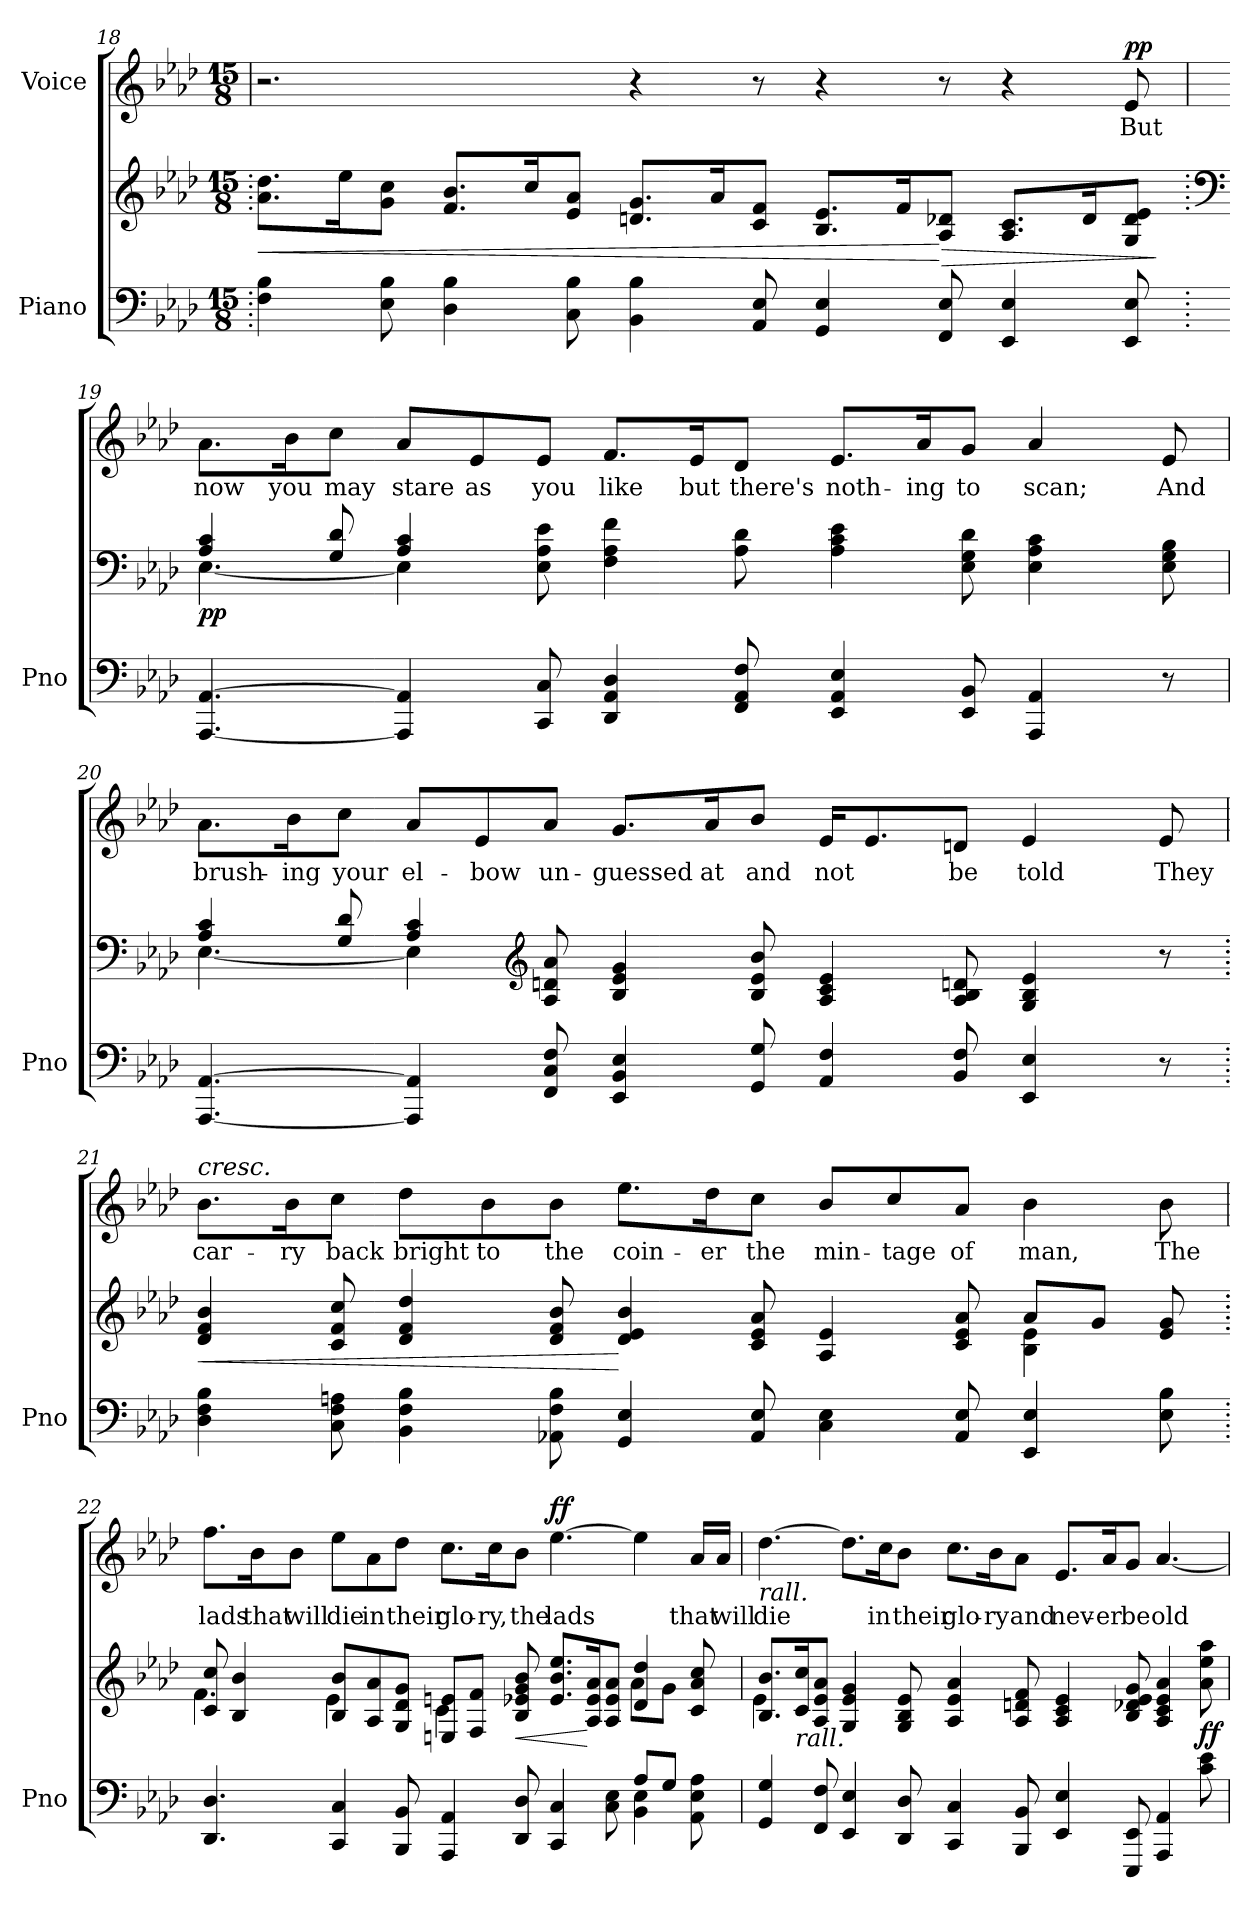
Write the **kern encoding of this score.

**kern	**kern	**dynam	**kern	**text	**dynam
*part2	*part2	*part2	*part1	*part1	*part1
*staff3	*staff2	*staff2/3	*staff1	*staff1	*staff1
*I"Piano	*	*	*I"Voice	*	*
*I'Pno	*	*	*	*	*
!!LO:LB:g=z
*clefF4	*clefG2	*	*clefG2	*	*
*k[b-e-a-d-]	*k[b-e-a-d-]	*	*k[b-e-a-d-]	*	*
*M15/8	*M15/8	*	*M15/8	*	*
=18.	=18.	=18	=18	=18	=18
!	!	!LO:HP:b	!	!	!
4F\ 4B-\	8.a-\ 8.dd-\L	<	2.r	.	.
.	16ee-\K	.	.	.	.
8E-\ 8B-\	8g\ 8cc\J	.	.	.	.
4D-\ 4B-\	8.f/ 8.b-/L	.	.	.	.
.	16cc/K	.	.	.	.
8C\ 8B-\	8e-/ 8a-/J	.	.	.	.
4BB-\ 4B-\	8.dn/ 8.g/L	.	4r	.	.
.	16a-/K	.	.	.	.
8AA-/ 8E-/	8c/ 8f/J	.	8r	.	.
4GG/ 4E-/	8.B-/ 8.e-/L	.	4r	.	.
.	16f/K	.	.	.	.
!	!	!LO:HP:n=1:b	!	!	!
8FF/ 8E-/	8A-/ 8d-X/J	[ >	8r	.	.
4EE-/ 4E-/	8.A-/ 8.c/L	.	4r	.	.
.	16d-/K	.	.	.	.
!	!	!	!	!LO:LY:b	!LO:DY:a
8EE-/ 8E-/	8G/ 8d-/ 8e-/J	.	8e-/	But	pp
.	.	]	.	.	.
!!LO:PB:g=z
=19.	=19.	=19	=19	=19	=19
*	*clefF4	*	*	*	*
*	*^	*	*	*	*
!	!	!	!LO:DY:b	!	!LO:LY:b	!
[4.AAA-/ [4.AA-/	4A-/ 4c/	[4.E-\	pp	8.a-\L	now	.
!	!	!	!	!	!LO:LY:b	!
.	.	.	.	16b-\K	you	.
!	!	!	!	!	!LO:LY:b	!
.	8G/ 8d-/	.	.	8cc\J	may	.
!	!	!	!	!	!LO:LY:b	!
4AAA-/] 4AA-/]	4A-/ 4c/	4E-\]	.	8a-/L	stare	.
!	!	!	!	!	!LO:LY:b	!
.	.	.	.	8e-/	as	.
!	!	!	!	!	!LO:LY:b	!
8CC/ 8C/	8E-\ 8A-\ 8e-\	1ryy	.	8e-/J	you	.
!	!	!	!	!	!LO:LY:b	!
4DD-/ 4AA-/ 4D-/	4F\ 4A-\ 4f\	.	.	8.f/L	like	.
!	!	!	!	!	!LO:LY:b	!
.	.	.	.	16e-/K	but	.
!	!	!	!	!	!LO:LY:b	!
8FF/ 8AA-/ 8F/	8A-\ 8d-\	.	.	8d-/J	there's	.
!	!	!	!	!	!LO:LY:b	!
4EE-/ 4AA-/ 4E-/	4A-\ 4c\ 4e-\	.	.	8.e-/L	noth-	.
!	!	!	!	!	!LO:LY:b	!
.	.	.	.	16a-/K	-ing	.
!	!	!	!	!	!LO:LY:b	!
8EE-/ 8BB-/	8E-\ 8G\ 8d-\	.	.	8g/J	to	.
!	!	!	!	!	!LO:LY:b	!
4AAA-/ 4AA-/	4E-\ 4A-\ 4c\	.	.	4a-/	scan;	.
.	.	4ryy	.	.	.	.
!	!	!	!	!	!LO:LY:b	!
8r	8E-\ 8G\ 8B-\	.	.	8e-/	And	.
!!LO:LB:g=z
=20	=20	=20	=20	=20	=20	=20
!	!	!	!	!	!LO:LY:b	!
[4.AAA-/ [4.AA-/	4A-/ 4c/	[4.E-\	.	8.a-\L	brush-	.
!	!	!	!	!	!LO:LY:b	!
.	.	.	.	16b-\K	-ing	.
!	!	!	!	!	!LO:LY:b	!
.	8G/ 8d-/	.	.	8cc\J	your	.
!	!	!	!	!	!LO:LY:b	!
4AAA-/] 4AA-/]	4A-/ 4c/	4E-\]	.	8a-/L	el-	.
!	!	!	!	!	!LO:LY:b	!
.	.	.	.	8e-/	-bow	.
*	*clefG2	*	*	*	*	*
!	!	!	!	!	!LO:LY:b	!
8FF/ 8C/ 8F/	8A-/ 8dn/ 8a-/	1ryy	.	8a-/J	un-	.
!	!	!	!	!	!LO:LY:b	!
4EE-/ 4BB-/ 4E-/	4B-/ 4e-/ 4g/	.	.	8.g/L	-guessed	.
!	!	!	!	!	!LO:LY:b	!
.	.	.	.	16a-/K	at	.
!	!	!	!	!	!LO:LY:b	!
8GG/ 8G/	8B-/ 8e-/ 8b-/	.	.	8b-/J	and	.
!	!	!	!	!	!LO:LY:b	!
4AA-/ 4F/	4A-/ 4c/ 4e-/	.	.	16e-/KL	not	.
.	.	.	.	8.e-/	.	.
!	!	!	!	!	!LO:LY:b	!
8BB-/ 8F/	8A-/ 8B-/ 8dn/	.	.	8dn/J	be	.
!	!	!	!	!	!LO:LY:b	!
4EE-/ 4E-/	4G/ 4B-/ 4e-/	.	.	4e-/	told	.
.	.	4ryy	.	.	.	.
!	!	!	!	!	!LO:LY:b	!
8r	8r	.	.	8e-/	They	.
!!LO:LB:g=z
=21.	=21.	=21.	=21	=21	=21	=21
!	!	!	!	!LO:TX:a:i:t=cresc.	!	!
!	!	!	!LO:HP:b	!	!LO:LY:b	!
4D-\ 4F\ 4B-\	4d-/ 4f/ 4b-/	1.ryy	<	8.b-\L	car-	.
!	!	!	!	!	!LO:LY:b	!
.	.	.	.	16b-\K	-ry	.
!	!	!	!	!	!LO:LY:b	!
8C\ 8F\ 8An\	8c/ 8f/ 8cc/	.	.	8cc\J	back	.
!	!	!	!	!	!LO:LY:b	!
4BB-\ 4F\ 4B-\	4d-/ 4f/ 4dd-/	.	.	8dd-\L	bright	.
!	!	!	!	!	!LO:LY:b	!
.	.	.	.	8b-\	to	.
!	!	!	!	!	!LO:LY:b	!
8AA-X\ 8F\ 8B-\	8d-/ 8f/ 8b-/	.	.	8b-\J	the	.
!	!	!	!	!	!LO:LY:b	!
4GG/ 4E-/	4d-/ 4e-/ 4b-/	.	[	8.ee-\L	coin-	.
!	!	!	!	!	!LO:LY:b	!
.	.	.	.	16dd-\K	-er	.
!	!	!	!	!	!LO:LY:b	!
8AA-/ 8E-/	8c/ 8e-/ 8a-/	.	.	8cc\J	the	.
!	!	!	!	!	!LO:LY:b	!
4C\ 4E-\	4A-/ 4e-/	.	.	8b-/L	min-	.
!	!	!	!	!	!LO:LY:b	!
.	.	.	.	8cc/	-tage	.
!	!	!	!	!	!LO:LY:b	!
8AA-/ 8E-/	8c/ 8e-/ 8a-/	.	.	8a-/J	of	.
!	!	!	!	!	!LO:LY:b	!
4EE-/ 4E-/	8a-/L	4B-\ 4e-\	.	4b-\	man,	.
.	8g/J	.	.	.	.	.
!	!	!	!LO:DY:b	!	!LO:LY:b	!
!	!	!	!LO:DY:n=1:b	!	!	!LO:DY:a
!	!	!	!	!	!	!LO:DY:n=1:a
8E-\ 8B-\	8e-/ 8g/	8ryy	f other-dynamics	8b-\	The	f other-dynamics
!!LO:LB:g=z
=22.	=22.	=22.	=22	=22	=22	=22
*^	*	*	*	*	*	*
!	!	!	!	!	!	!LO:LY:b	!
4.DD-/ 4.D-/	1.ryy	8c/ 8cc/	4.f\	.	8.ff\L	lads	.
.	.	4B-/ 4b-/	.	.	.	.	.
!	!	!	!	!	!	!LO:LY:b	!
.	.	.	.	.	16b-\K	that	.
!	!	!	!	!	!	!LO:LY:b	!
.	.	.	.	.	8b-\J	will	.
!	!	!	!	!	!	!LO:LY:b	!
4CC/ 4C/	.	8B-/ 8b-/L	4e-\	.	8ee-\L	die	.
!	!	!	!	!	!	!LO:LY:b	!
.	.	8A-/ 8a-/	.	.	8a-\	in	.
!	!	!	!	!	!	!LO:LY:b	!
8BBB-/ 8BB-/	.	8G/ 8d-/ 8g/J	8ryy	.	8dd-\J	their	.
!	!	!	!	!	!	!LO:LY:b	!
4AAA-/ 4AA-/	.	8En/ 8en/L	4c\	.	8.cc\L	glo-	.
.	.	8F/ 8f/J	.	.	.	.	.
!	!	!	!	!	!	!LO:LY:b	!
.	.	.	.	.	16cc\K	-ry,	.
!	!	!	!	!LO:HP:b	!	!LO:LY:b	!
8DD-/ 8D-/	.	8B-/ 8e-X/ 8g/ 8b-/	2ryy	<	8b-\J	the	.
!	!	!	!	!	!	!LO:LY:b	!LO:DY:a
4CC/ 4C/	.	8.e-/ 8.b-/ 8.ee-/L	.	.	[4.ee-\	lads	ff
.	.	16A-/ 16e-/ 16a-/K	.	[	.	.	.
8C\ 8E-\	.	8A-/ 8e-/ 8a-/J	.	.	.	.	.
8A-/L	4BB-\ 4E-\	4d-/ 4dd-/	8a-\L	.	4ee-\]	.	.
8G/J	.	.	8g\J	.	.	.	.
!	!	!	!	!	!	!LO:LY:b	!
8AA-\ 8E-\ 8A-\	8ryy	8c/ 8a-/ 8cc/	8ryy	.	16a-/LL	that	.
!	!	!	!	!	!	!LO:LY:b	!
.	.	.	.	.	16a-/JJ	will	.
*v	*v	*	*	*	*	*	*
!!LO:PB:g=z
=23	=23	=23	=23	=23	=23	=23
!	!	!	!	!LO:TX:b:i:t=rall.	!	!
!	!	!	!	!	!LO:LY:b	!
4GG/ 4G/	8.B-/ 8.b-/L	4e-\	.	[4.dd-\	die	.
!	!LO:TX:b:i:t=rall.	!	!	!	!	!
.	16c/ 16cc/K	.	.	.	.	.
8FF/ 8F/	8A-/ 8e-/ 8a-/J	1ryy	.	.	.	.
4EE-/ 4E-/	4G/ 4e-/ 4g/	.	.	8.dd-\L]	.	.
!	!	!	!	!	!LO:LY:b	!
.	.	.	.	16cc\K	in	.
!	!	!	!	!	!LO:LY:b	!
8DD-/ 8D-/	8G/ 8B-/ 8e-/	.	.	8b-\J	their	.
!	!	!	!	!	!LO:LY:b	!
4CC/ 4C/	4A-/ 4e-/ 4a-/	.	.	8.cc\L	glo-	.
!	!	!	!	!	!LO:LY:b	!
.	.	.	.	16b-\K	-ry	.
!	!	!	!	!	!LO:LY:b	!
8BBB-/ 8BB-/	8A-/ 8dn/ 8f/	.	.	8a-\J	and	.
!	!	!	!	!	!LO:LY:b	!
4EE-/ 4E-/	4A-/ 4c/ 4e-/	.	.	8.e-/L	nev-	.
.	.	2ryy	.	.	.	.
!	!	!	!	!	!LO:LY:b	!
.	.	.	.	16a-/K	-er	.
!	!	!	!	!	!LO:LY:b	!
8EEE-/ 8EE-/	8B-/ 8d-X/ 8e-/ 8g/	.	.	8g/J	be	.
!	!	!	!	!	!LO:LY:b	!
4AAA-/ 4AA-/	4A-/ 4c/ 4e-/ 4a-/	.	.	[4.a-/	old	.
!	!	!	!LO:DY:b	!	!	!
8c\ 8e-\	8a-\ 8ee-\ 8aa-\	8ryy	ff	.	.	.
*	*v	*v	*	*	*	*
=	=	=	=	=	=
*-	*-	*-	*-	*-	*-
